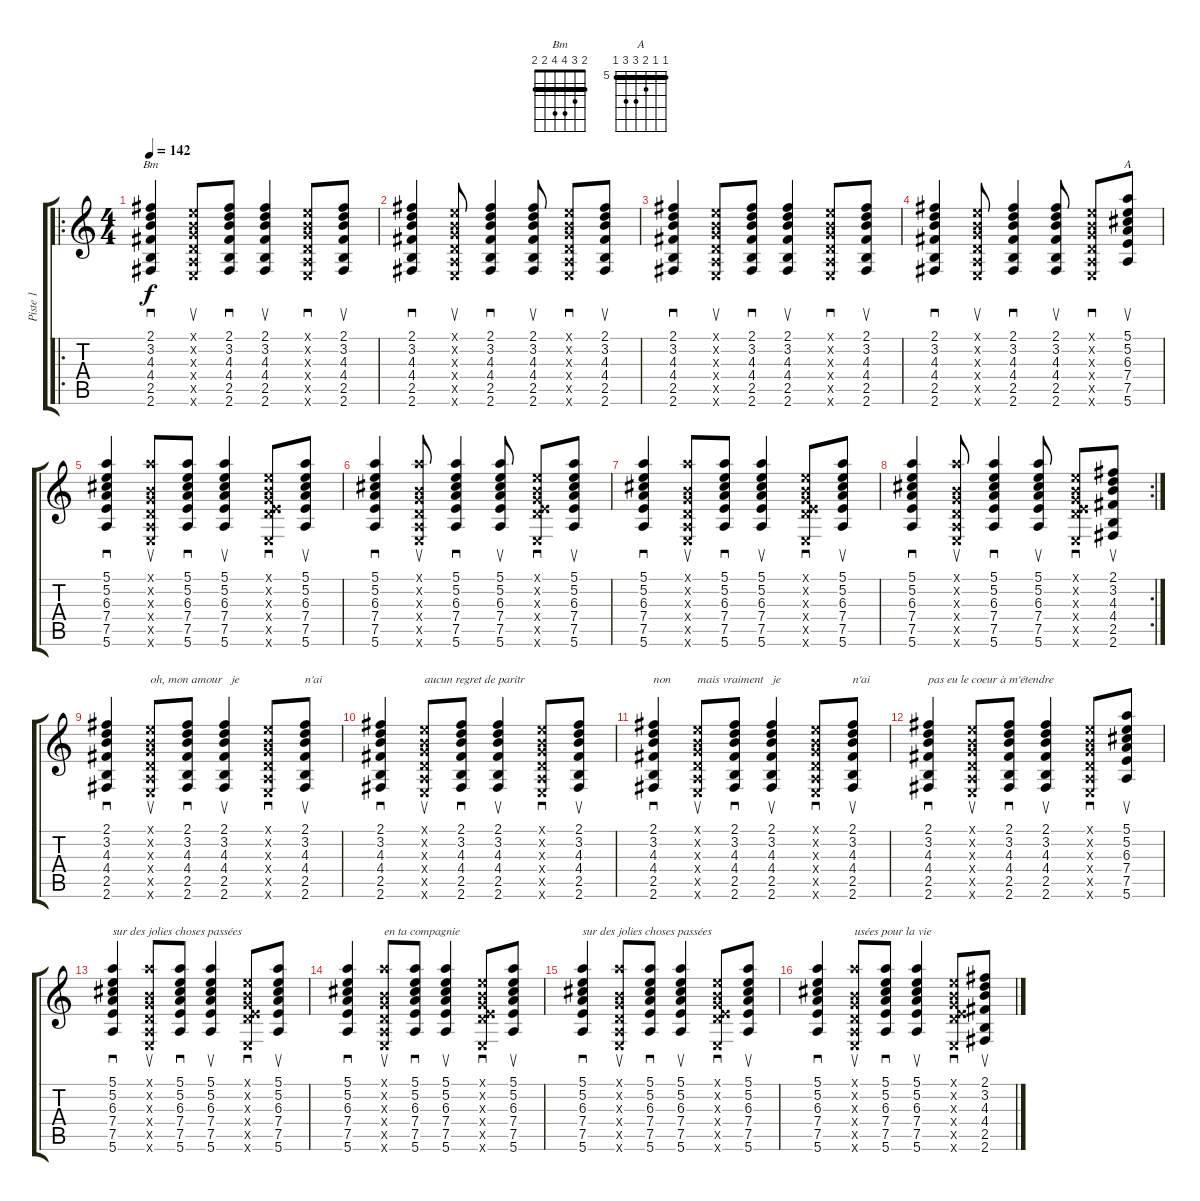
\track ("Piste 1" "Piste 1") {instrument acousticguitarsteel}
\staff {score tabs}
\tuning (E4 B3 G3 D3 A2 E2) {hide}
\chord ("Bm" 2 3 4 4 2 2) {barre 2}
\chord ("A" 5 5 6 7 7 5) {firstfret 5 barre 5}
\ro
\ts (4 4)
\tempo 142
\clef g2
\ks c
(2.1 3.2 4.3 4.4 2.5 2.6).4{sd ch "Bm" dy f instrument acousticguitarsteel} (0.1{x} 0.2{x} 0.3{x} 0.4{x} 0.5{x} 0.6{x}).8{su} (2.1 3.2 4.3 4.4 2.5 2.6).8{sd} (2.1 3.2 4.3 4.4 2.5 2.6).4{su} (0.1{x} 0.2{x} 0.3{x} 0.4{x} 0.5{x} 0.6{x}).8{sd} (2.1 3.2 4.3 4.4 2.5 2.6).8{su} |
(2.1 3.2 4.3 4.4 2.5 2.6).4{sd} (0.1{x} 0.2{x} 0.3{x} 0.4{x} 0.5{x} 0.6{x}).8{su} (2.1 3.2 4.3 4.4 2.5 2.6).4{sd} (2.1 3.2 4.3 4.4 2.5 2.6).8{su} (0.1{x} 0.2{x} 0.3{x} 0.4{x} 0.5{x} 0.6{x}).8{sd} (2.1 3.2 4.3 4.4 2.5 2.6).8{su} |
(2.1 3.2 4.3 4.4 2.5 2.6).4{sd} (0.1{x} 0.2{x} 0.3{x} 0.4{x} 0.5{x} 0.6{x}).8{su} (2.1 3.2 4.3 4.4 2.5 2.6).8{sd} (2.1 3.2 4.3 4.4 2.5 2.6).4{su} (0.1{x} 0.2{x} 0.3{x} 0.4{x} 0.5{x} 0.6{x}).8{sd} (2.1 3.2 4.3 4.4 2.5 2.6).8{su} |
(2.1 3.2 4.3 4.4 2.5 2.6).4{sd} (0.1{x} 0.2{x} 0.3{x} 0.4{x} 0.5{x} 0.6{x}).8{su} (2.1 3.2 4.3 4.4 2.5 2.6).4{sd} (2.1 3.2 4.3 4.4 2.5 2.6).8{su} (0.1{x} 0.2{x} 0.3{x} 0.4{x} 0.5{x} 0.6{x}).8{sd} (5.1 5.2 6.3 7.4 7.5 5.6).8{su ch "A"} |
(5.1 5.2 6.3 7.4 7.5 5.6).4{sd} (5.1{x} 0.2{x} 0.3{x} 0.4{x} 0.5{x} 0.6{x}).8{su} (5.1 5.2 6.3 7.4 7.5 5.6).8{sd} (5.1 5.2 6.3 7.4 7.5 5.6).4{su} (0.1{x} 0.2{x} 0.3{x} 0.4{x} 7.5{x} 0.6{x}).8{sd} (5.1 5.2 6.3 7.4 7.5 5.6).8{su} |
(5.1 5.2 6.3 7.4 7.5 5.6).4{sd} (5.1{x} 0.2{x} 0.3{x} 0.4{x} 0.5{x} 0.6{x}).8{su} (5.1 5.2 6.3 7.4 7.5 5.6).4{sd} (5.1 5.2 6.3 7.4 7.5 5.6).8{su} (0.1{x} 0.2{x} 0.3{x} 0.4{x} 7.5{x} 0.6{x}).8{sd} (5.1 5.2 6.3 7.4 7.5 5.6).8{su} |
(5.1 5.2 6.3 7.4 7.5 5.6).4{sd} (5.1{x} 0.2{x} 0.3{x} 0.4{x} 0.5{x} 0.6{x}).8{su} (5.1 5.2 6.3 7.4 7.5 5.6).8{sd} (5.1 5.2 6.3 7.4 7.5 5.6).4{su} (0.1{x} 0.2{x} 0.3{x} 0.4{x} 7.5{x} 0.6{x}).8{sd} (5.1 5.2 6.3 7.4 7.5 5.6).8{su} |
\rc 2
(5.1 5.2 6.3 7.4 7.5 5.6).4{sd} (5.1{x} 0.2{x} 0.3{x} 0.4{x} 0.5{x} 0.6{x}).8{su} (5.1 5.2 6.3 7.4 7.5 5.6).4{sd} (5.1 5.2 6.3 7.4 7.5 5.6).8{su} (0.1{x} 0.2{x} 0.3{x} 0.4{x} 7.5{x} 0.6{x}).8{sd} (2.1 3.2 4.3 4.4 2.5 2.6).8{su} |
(2.1 3.2 4.3 4.4 2.5 2.6).4{sd} (0.1{x} 0.2{x} 0.3{x} 0.4{x} 0.5{x} 0.6{x}).8{su txt "oh, mon amour   je "} (2.1 3.2 4.3 4.4 2.5 2.6).8{sd} (2.1 3.2 4.3 4.4 2.5 2.6).4{su} (0.1{x} 0.2{x} 0.3{x} 0.4{x} 0.5{x} 0.6{x}).8{sd} (2.1 3.2 4.3 4.4 2.5 2.6).8{su txt "n'ai"} |
(2.1 3.2 4.3 4.4 2.5 2.6).4{sd} (0.1{x} 0.2{x} 0.3{x} 0.4{x} 0.5{x} 0.6{x}).8{su txt "aucun regret de paritr"} (2.1 3.2 4.3 4.4 2.5 2.6).8{sd} (2.1 3.2 4.3 4.4 2.5 2.6).4{su} (0.1{x} 0.2{x} 0.3{x} 0.4{x} 0.5{x} 0.6{x}).8{sd} (2.1 3.2 4.3 4.4 2.5 2.6).8{su} |
(2.1 3.2 4.3 4.4 2.5 2.6).4{sd txt "non"} (0.1{x} 0.2{x} 0.3{x} 0.4{x} 0.5{x} 0.6{x}).8{su txt "mais vraiment   je"} (2.1 3.2 4.3 4.4 2.5 2.6).8{sd} (2.1 3.2 4.3 4.4 2.5 2.6).4{su} (0.1{x} 0.2{x} 0.3{x} 0.4{x} 0.5{x} 0.6{x}).8{sd} (2.1 3.2 4.3 4.4 2.5 2.6).8{su txt "n'ai"} |
(2.1 3.2 4.3 4.4 2.5 2.6).4{sd txt "pas eu le coeur à m'étendre"} (0.1{x} 0.2{x} 0.3{x} 0.4{x} 0.5{x} 0.6{x}).8{su} (2.1 3.2 4.3 4.4 2.5 2.6).8{sd} (2.1 3.2 4.3 4.4 2.5 2.6).4{su} (0.1{x} 0.2{x} 0.3{x} 0.4{x} 0.5{x} 0.6{x}).8{sd} (5.1 5.2 6.3 7.4 7.5 5.6).8{su} |
(5.1 5.2 6.3 7.4 7.5 5.6).4{sd txt "sur des jolies choses passées"} (5.1{x} 0.2{x} 0.3{x} 0.4{x} 0.5{x} 0.6{x}).8{su} (5.1 5.2 6.3 7.4 7.5 5.6).8{sd} (5.1 5.2 6.3 7.4 7.5 5.6).4{su} (0.1{x} 0.2{x} 0.3{x} 0.4{x} 7.5{x} 0.6{x}).8{sd} (5.1 5.2 6.3 7.4 7.5 5.6).8{su} |
(5.1 5.2 6.3 7.4 7.5 5.6).4{sd} (5.1{x} 0.2{x} 0.3{x} 0.4{x} 0.5{x} 0.6{x}).8{su txt "en ta compagnie"} (5.1 5.2 6.3 7.4 7.5 5.6).8{sd} (5.1 5.2 6.3 7.4 7.5 5.6).4{su} (0.1{x} 0.2{x} 0.3{x} 0.4{x} 7.5{x} 0.6{x}).8{sd} (5.1 5.2 6.3 7.4 7.5 5.6).8{su} |
(5.1 5.2 6.3 7.4 7.5 5.6).4{sd txt "sur des jolies choses passées"} (5.1{x} 0.2{x} 0.3{x} 0.4{x} 0.5{x} 0.6{x}).8{su} (5.1 5.2 6.3 7.4 7.5 5.6).8{sd} (5.1 5.2 6.3 7.4 7.5 5.6).4{su} (0.1{x} 0.2{x} 0.3{x} 0.4{x} 7.5{x} 0.6{x}).8{sd} (5.1 5.2 6.3 7.4 7.5 5.6).8{su} |
(5.1 5.2 6.3 7.4 7.5 5.6).4{sd} (5.1{x} 0.2{x} 0.3{x} 0.4{x} 0.5{x} 0.6{x}).8{su txt "usées pour la vie"} (5.1 5.2 6.3 7.4 7.5 5.6).8{sd} (5.1 5.2 6.3 7.4 7.5 5.6).4{su} (0.1{x} 0.2{x} 0.3{x} 0.4{x} 7.5{x} 0.6{x}).8{sd} (2.1 3.2 4.3 4.4 2.5 2.6).8{su}
